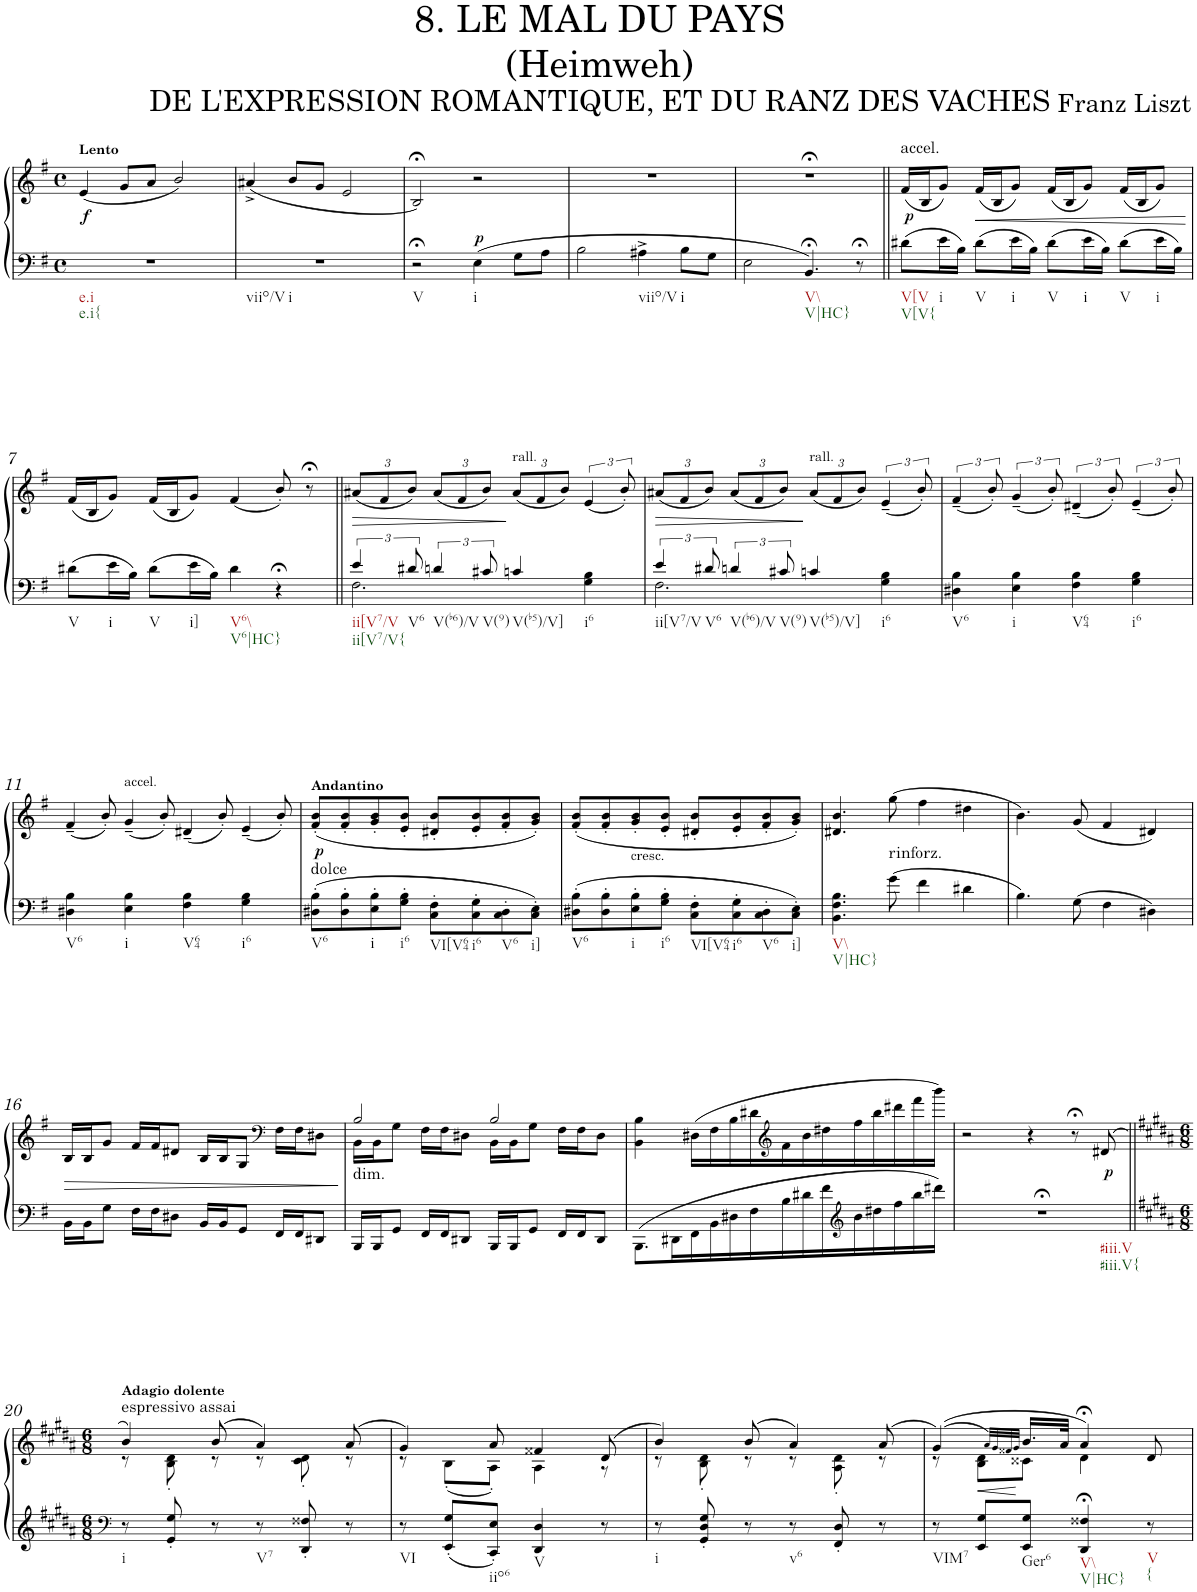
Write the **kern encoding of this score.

**kern	**kern	**dynam
*part1	*part1	*part1
*staff2	*staff1	*staff1/2
*I"Piano	*	*
*I'Pno.	*	*
*clefF4	*clefG2	*
*k[f#]	*k[f#]	*
*M4/4	*M4/4	*
*met(c)	*met(c)	*
=1	=1	=1
!	!LO:TX:a:B:t=Lento	!
!LO:TX:b:t=e.i	!	!
!LO:TX:b:t=e.i{	!	!
!	!	!LO:DY:b
1r	(4e/	f
.	8g/L	.
.	8a/J	.
.	2b/)	.
=2	=2	=2
!LO:TX:b:t=viio/V	!	!
!LO:TX:b:t=i	!	!
1r	(4a#X^/	.
.	8b/L	.
.	8g/J	.
.	2e/	.
=3	=3	=3
!LO:TX:b:t=V	!	!
2r;<	2B;</)	.
!LO:TX:b:t=i	!	!
!	!	!LO:DY:a=2
4E\	2r	p
8G\L	.	.
8A\J	.	.
=4	=4	=4
2B\	1r	.
!LO:TX:b:t=viio/V	!	!
4A#X^\	.	.
!LO:TX:b:t=i	!	!
8B\L	.	.
8G\J	.	.
=5	=5	=5
2E\	1r;<	.
!LO:TX:b:t=V\\	!	!
!LO:TX:b:t=V|HC}	!	!
4.BB;</	.	.
8r;<	.	.
=6||	=6||	=6||
!	!LO:TX:a:t=accel.	!
!LO:TX:b:t=V[V	!	!
!LO:TX:b:t=V[V{	!	!
!	!	!LO:DY:b
8d#X\L	(16f#/LL	p
.	16B/J	.
!LO:TX:b:t=i	!	!
16e\L	8g/J)	.
16B\JJ	.	.
!LO:TX:b:t=V	!	!
!	!	!LO:HP:b
8d#\L	(16f#/LL	<
.	16B/J	.
!LO:TX:b:t=i	!	!
16e\L	8g/J)	.
16B\JJ	.	.
!LO:TX:b:t=V	!	!
8d#\L	(16f#/LL	.
.	16B/J	.
!LO:TX:b:t=i	!	!
16e\L	8g/J)	.
16B\JJ	.	.
!LO:TX:b:t=V	!	!
8d#\L	(16f#/LL	.
.	16B/J	.
!LO:TX:b:t=i	!	!
16e\L	8g/J)	.
16B\JJ	.	.
.	.	[
!!LO:LB:g=z
=7	=7	=7
!LO:TX:b:t=V	!	!
8d#X\L	(16f#/LL	.
.	16B/J	.
!LO:TX:b:t=i	!	!
16e\L	8g/J)	.
16B\JJ	.	.
!LO:TX:b:t=V	!	!
8d#\L	(16f#/LL	.
.	16B/J	.
!LO:TX:b:t=i]	!	!
16e\L	8g/J)	.
16B\JJ	.	.
!LO:TX:b:t=V6\\	!	!
!LO:TX:b:t=V6|HC}	!	!
4d#\	(4f#/	.
4r;<	8b'/)	.
.	8r;<	.
=8||	=8||	=8||
*^	*	*
*	*	*Xbrackettup	*
!LO:TX:b:t=ii[V7/V	!	!	!
!LO:TX:b:t=ii[V7/V{	!	!	!
!	!	!	!LO:HP:b
6e/	2.F#\	(12a#X/L	>
.	.	12f#/	.
!LO:TX:b:t=V6	!	!	!
12d#X/	.	12b/J)	.
!LO:TX:b:t=V(b6)/V	!	!	!
6dn/	.	(12a#/L	.
.	.	12f#/	.
!LO:TX:b:t=V(9)	!	!	!
12c#X/	.	12b/J)	.
!	!	!LO:TX:a:t=rall.	!
!LO:TX:b:t=V(b5)/V]	!	!	!
4cn/	.	(12a#/L	]
.	.	12f#/	.
.	.	12b/J)	.
*	*	*brackettup	*
!LO:TX:b:t=i6	!	!	!
4G\ 4B\	4ryy	(6e/	.
.	.	12b'/)	.
=9	=9	=9	=9
*	*	*Xbrackettup	*
!LO:TX:b:t=ii[V7/V	!	!	!
!	!	!	!LO:HP:b
6e/	2.F#\	(12a#X/L	>
.	.	12f#/	.
!LO:TX:b:t=V6	!	!	!
12d#X/	.	12b/J)	.
!LO:TX:b:t=V(b6)/V	!	!	!
6dn/	.	(12a#/L	.
.	.	12f#/	.
!LO:TX:b:t=V(9)	!	!	!
12c#X/	.	12b/J)	.
!	!	!LO:TX:a:t=rall.	!
!LO:TX:b:t=V(b5)/V]	!	!	!
4cn/	.	(12a#/L	]
.	.	12f#/	.
.	.	12b/J)	.
*	*	*brackettup	*
!LO:TX:b:t=i6	!	!	!
4G\ 4B\	4ryy	(6e~/	.
.	.	12b'/)	.
*v	*v	*	*
=10	=10	=10
!LO:TX:b:t=V6	!	!
4D#X\ 4B\	(6f#~/	.
.	12b'/)	.
!LO:TX:b:t=i	!	!
4E\ 4B\	(6g~/	.
.	12b'/)	.
!LO:TX:b:t=V64	!	!
4F#\ 4B\	(6d#X~/	.
.	12b'/)	.
!LO:TX:b:t=i6	!	!
4G\ 4B\	(6e~/	.
.	12b'/)	.
!!LO:LB:g=z
=11	=11	=11
*	*Xtuplet	*
!LO:TX:b:t=V6	!	!
4D#X\ 4B\	(6f#~/	.
.	12b'/)	.
!	!LO:TX:a:t=accel.	!
!LO:TX:b:t=i	!	!
4E\ 4B\	(6g~/	.
.	12b'/)	.
!LO:TX:b:t=V64	!	!
4F#\ 4B\	(6d#X~/	.
.	12b'/)	.
!LO:TX:b:t=i6	!	!
4G\ 4B\	(6e~/	.
.	12b'/)	.
=12	=12	=12
!	!LO:TX:b:t=dolce	!
!	!LO:TX:a:B:t=Andantino	!
!LO:TX:b:t=V6	!	!
!	!	!LO:DY:b
8D#X\' 8B\'L	(8f#/' 8b/'L	p
8D#\' 8B\'	8f#/' 8b/'	.
!LO:TX:b:t=i	!	!
8E\' 8B\'	8g/' 8b/'	.
!LO:TX:b:t=i6	!	!
8G\' 8B\'J	8e/' 8b/'J	.
!LO:TX:b:t=VI[V64	!	!
8C\' 8F#\'L	8d#X/' 8b/'L	.
!LO:TX:b:t=i6	!	!
8C\' 8G\'	8e/' 8b/'	.
!LO:TX:b:t=V6	!	!
8C\' 8D#\'	8f#/' 8b/'	.
!LO:TX:b:t=i]	!	!
8C\' 8E\'J	8g/' 8b/'J)	.
=13	=13	=13
!LO:TX:b:t=V6	!	!
8D#X\' 8B\'L	(8f#/' 8b/'L	.
8D#\' 8B\'	8f#/' 8b/'	.
!	!LO:TX:b:t=cresc.	!
!LO:TX:b:t=i	!	!
8E\' 8B\'	8g/' 8b/'	.
!LO:TX:b:t=i6	!	!
8G\' 8B\'J	8e/' 8b/'J	.
!LO:TX:b:t=VI[V64	!	!
8C\' 8F#\'L	8d#X/' 8b/'L	.
!LO:TX:b:t=i6	!	!
8C\' 8G\'	8e/' 8b/'	.
!LO:TX:b:t=V6	!	!
8C\' 8D#\'	8f#/' 8b/'	.
!LO:TX:b:t=i]	!	!
8C\' 8E\'J	8g/' 8b/'J)	.
=14	=14	=14
!LO:TX:b:t=V\\	!	!
!LO:TX:b:t=V|HC}	!	!
4.BB\ 4.F#\ 4.B\	4.d#X/ 4.b/	.
!	!LO:TX:b:t=rinforz.	!
8g\	(8gg\	.
4f#\	4ff#\	.
4d#X\	4dd#X\	.
=15	=15	=15
4.B\	4.b\)	.
8G\	(8g/	.
4F#\	4f#/	.
4D#X\	4d#X/)	.
!!LO:LB:g=z
=16	=16	=16
!	!	!LO:HP:b
16BB\LL	16B/LL	>
16BB\J	16B/J	.
8G\J	8g/J	.
16F#\LL	16f#/LL	.
16F#\J	16f#/J	.
8D#X\J	8d#X/J	.
16BB/LL	16B/LL	.
16BB/J	16B/J	.
8GG/J	8G/J	.
*	*clefF4	*
16FF#/LL	16F#\LL	.
16FF#/J	16F#\J	.
8DD#X/J	8D#X\J	.
.	.	]
=17	=17	=17
*	*^	*
!	!LO:TX:b:t=dim.	!	!
16BBB/LL	2B/	16BB\LL	.
16BBB/J	.	16BB\J	.
8GG/J	.	8G\J	.
16FF#/LL	.	16F#\LL	.
16FF#/J	.	16F#\J	.
8DD#X/J	.	8D#X\J	.
16BBB/LL	2B/	16BB\LL	.
16BBB/J	.	16BB\J	.
8GG/J	.	8G\J	.
16FF#/LL	.	16F#\LL	.
16FF#/J	.	16F#\J	.
8DD#/J	.	8D#\J	.
*	*v	*v	*
=18	=18	=18
8.BBB\L	4BB\ 4B\	.
16DD#X\L	.	.
16FF#\	(16D#X\LL	.
16BB\	16F#\	.
16D#X\	16B\	.
16F#\	16d#X\	.
*	*clefG2	*
16B\	16f#\	.
16d#X\	16b\	.
16f#\	16dd#X\	.
*clefG2	*	*
16b\	16ff#\	.
16dd#X\	16bb\	.
16ff#\	16ddd#X\	.
16bb\	16fff#\	.
16ddd#X\JJ	16bbb\JJ)	.
=19	=19	=19
!LO:TX:b:t=#iii.V	!	!
!LO:TX:b:t=#iii.V{	!	!
1r;<	2r	.
.	4r	.
.	8r;<	.
!	!	!LO:DY:b
.	(>8d#X/	p
!!LO:LB:g=z
=20||	=20||	=20||
*clefF4	*	*
*k[f#c#g#d#a#]	*k[f#c#g#d#a#]	*
*M6/8	*M6/8	*
*	*^	*
!	!LO:TX:a:t=espressivo assai	!	!
!	!LO:TX:a:B:t=Adagio dolente	!	!
!LO:TX:b:t=i	!	!	!
8r	4b/)	8r	.
8GG#/' 8G#/'	.	8B\' 8d#\'	.
8r	(8b/	8r	.
!LO:TX:b:t=V7	!	!	!
8r	4a#/)	8r	.
8DD#/' 8F##X/'	.	8c#\' 8d#\'	.
8r	(8a#/	8r	.
=21	=21	=21	=21
!LO:TX:b:t=VI	!	!	!
8r	4g#/)	8r	.
8EE/' 8G#/'L	.	(8B'\L	.
!LO:TX:b:t=iio6	!	!	!
8CC#/' 8E/'J	8a#/	8A#'\J)	.
!LO:TX:b:t=V	!	!	!
4DD#/ 4D#/	4f##X/	4A#\	.
8r	(8d#/	8r	.
=22	=22	=22	=22
!LO:TX:b:t=i	!	!	!
8r	4b/)	8r	.
8GG#/' 8D#/' 8G#/'	.	8B\' 8d#\'	.
8r	(8b/	8r	.
!LO:TX:b:t=v6	!	!	!
8r	4a#/)	8r	.
8FF#/' 8D#/'	.	8A#\' 8d#\'	.
8r	(8a#/	8r	.
=23	=23	=23	=23
!LO:TX:b:t=VIM7	!	!	!
8r	((4g#/)	8r	.
8EE/ 8G#/L	.	8B\ 8d#\L	.
.	32qa#/LLL)	.	.
.	32qg#/	.	.
.	32qf##X/	.	.
.	32qg#/JJJ	.	.
!LO:TX:b:t=Ger6	!	!	!
8EE/ 8G#/J	16.b/LL	8c##X\J	.
.	32a#/JJk	.	.
!LO:TX:b:t=V\\	!	!	!
!LO:TX:b:t=V|HC}	!	!	!
4DD#/;< 4F##X/;<	4a#;</)	4d#\	.
!LO:TX:b:t=V	!	!	!
!LO:TX:b:t={	!	!	!
8r	8d#/	8ryy	.
*	*v	*v	*
=	=	=
*-	*-	*-
